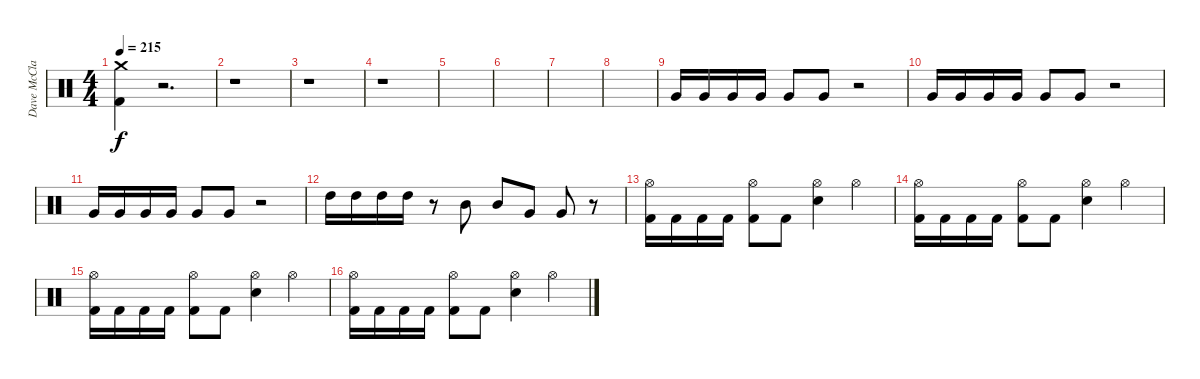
\track ("Dave McClain" "Dave McCla") {instrument percussion}
\staff {score}
\articulation defaults
\ts (4 4)
\tempo 215
\clef neutral
\ks c
("Crash medium (hit)" "Kick (hit) 2").4{dy f} r.2{d} |
r.1 |
r.1 |
r.1 |
|
|
|
|
"Very Low Tom (hit)".16 "Very Low Tom (hit)".16 "Very Low Tom (hit)".16 "Very Low Tom (hit)".16 "Very Low Tom (hit)".8 "Very Low Tom (hit)".8 r.2 |
"Very Low Tom (hit)".16 "Very Low Tom (hit)".16 "Very Low Tom (hit)".16 "Very Low Tom (hit)".16 "Very Low Tom (hit)".8 "Very Low Tom (hit)".8 r.2 |
"Very Low Tom (hit)".16 "Very Low Tom (hit)".16 "Very Low Tom (hit)".16 "Very Low Tom (hit)".16 "Very Low Tom (hit)".8 "Very Low Tom (hit)".8 r.2 |
"High Tom (hit)".16 "High Tom (hit)".16 "High Tom (hit)".16 "High Tom (hit)".16 r.8 "Mid Tom (hit)".8 "Mid Tom (hit)".8 "Very Low Tom (hit)".8 "Very Low Tom (hit)".8 r.8 |
("Kick (hit) 2" "Hi-Hat (open)").16 "Kick (hit) 2".16 "Kick (hit) 2".16 "Kick (hit) 2".16 ("Kick (hit) 2" "Hi-Hat (open)").8 "Kick (hit) 2".8 ("Hi-Hat (open)" "Electric Snare (hit)").4 "Hi-Hat (open)".4 |
("Kick (hit) 2" "Hi-Hat (open)").16 "Kick (hit) 2".16 "Kick (hit) 2".16 "Kick (hit) 2".16 ("Kick (hit) 2" "Hi-Hat (open)").8 "Kick (hit) 2".8 ("Hi-Hat (open)" "Electric Snare (hit)").4 "Hi-Hat (open)".4 |
("Kick (hit) 2" "Hi-Hat (open)").16 "Kick (hit) 2".16 "Kick (hit) 2".16 "Kick (hit) 2".16 ("Kick (hit) 2" "Hi-Hat (open)").8 "Kick (hit) 2".8 ("Hi-Hat (open)" "Electric Snare (hit)").4 "Hi-Hat (open)".4 |
("Kick (hit) 2" "Hi-Hat (open)").16 "Kick (hit) 2".16 "Kick (hit) 2".16 "Kick (hit) 2".16 ("Kick (hit) 2" "Hi-Hat (open)").8 "Kick (hit) 2".8 ("Hi-Hat (open)" "Electric Snare (hit)").4 "Hi-Hat (open)".4
